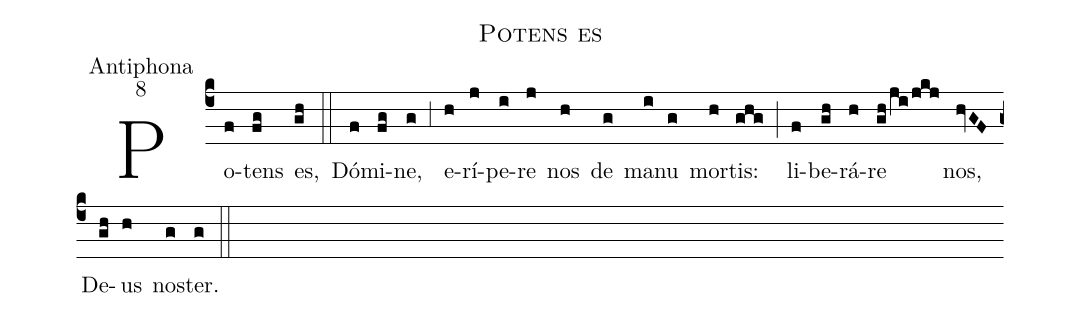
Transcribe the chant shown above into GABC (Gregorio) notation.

name:Potens es;
office-part:Antiphona;
mode:8;
%%
(c4) Po(f)tens(fg) es,(gh) (::)
Dó(f)mi(fg)ne,(g) (,3) e(h)rí(j)pe(i)re(j) nos(h) de(g) ma(i)nu(g) mor(h)tis:(ghg) (;) li(f)be(gh)rá(h)re(gh/ji/jkj) nos,(hvGF) De(gh)us(h) no(g)ster.(g) (::)
